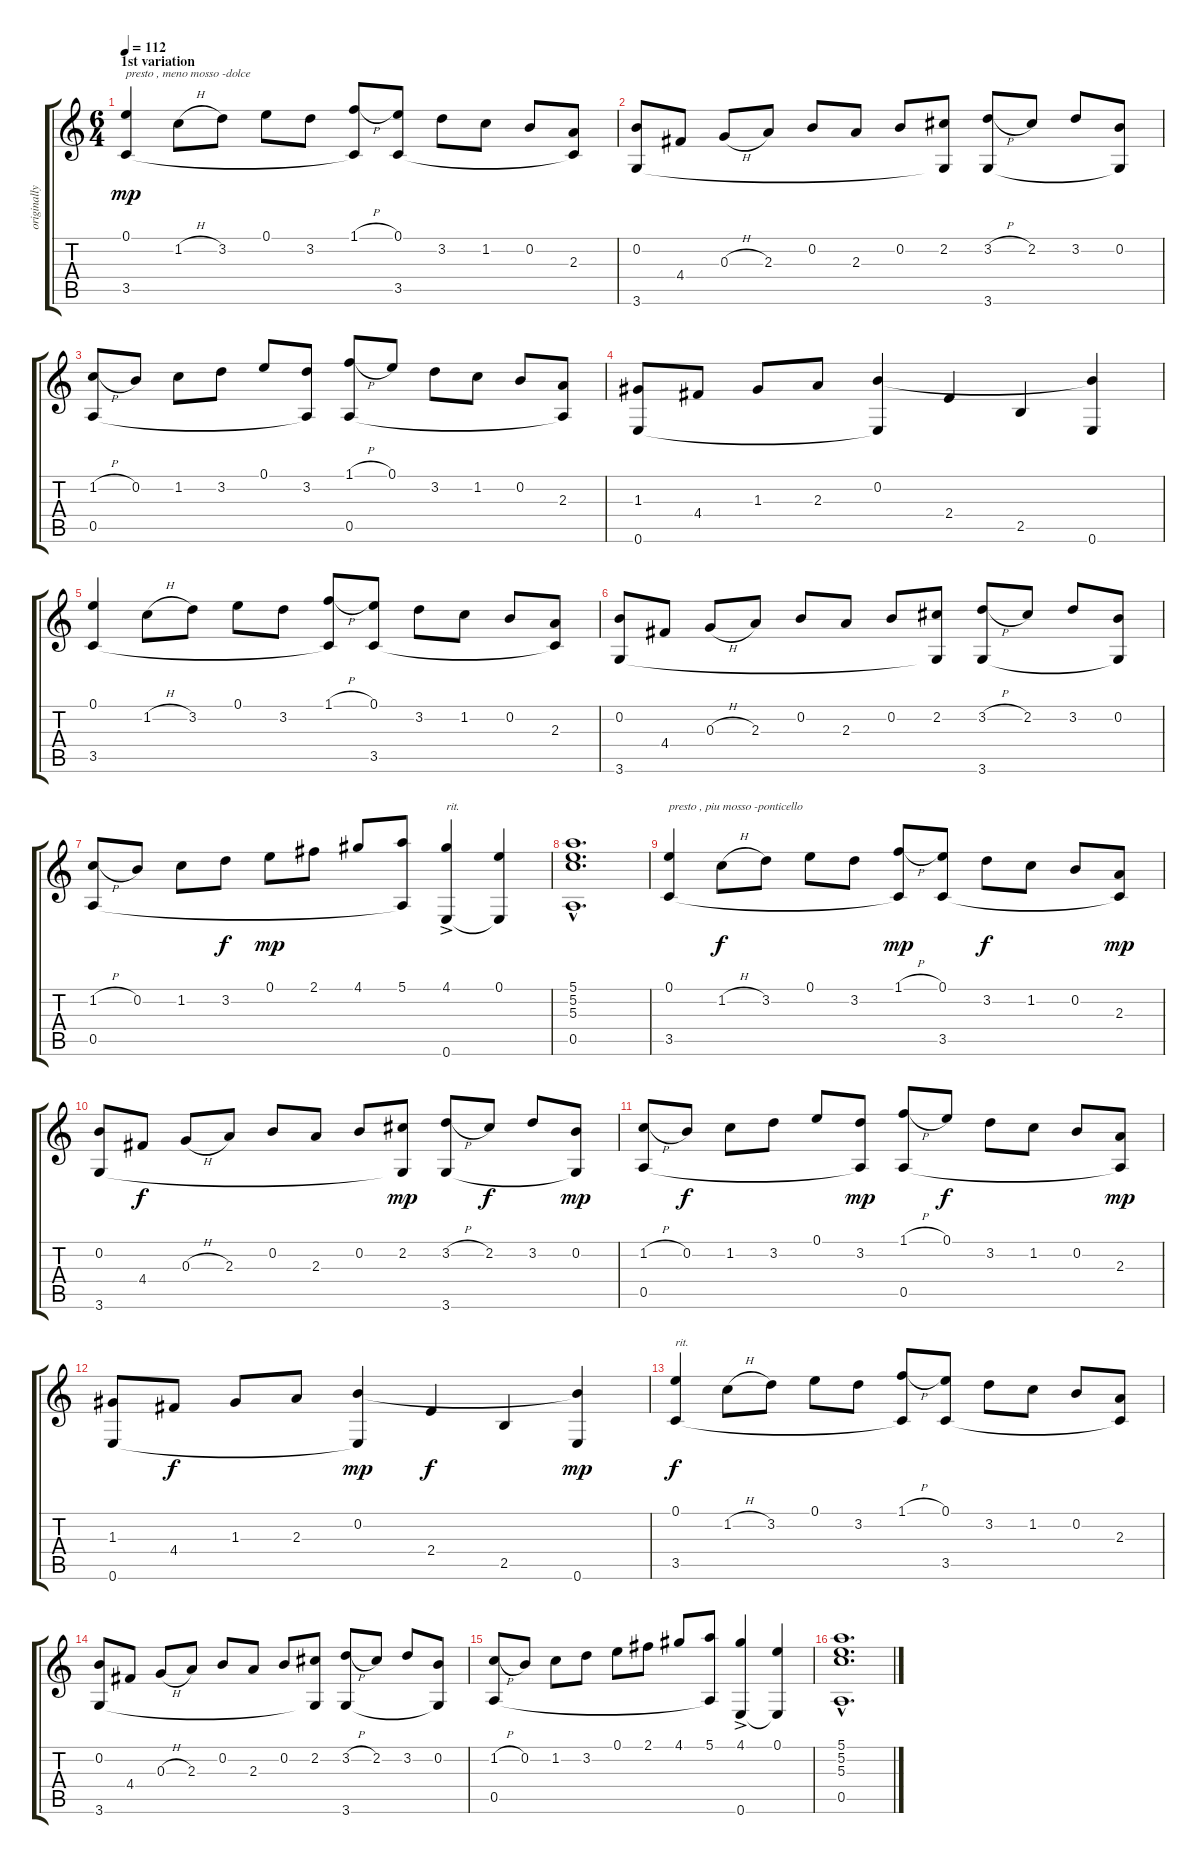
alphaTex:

\track ("originally for vihuela" "originally") {instrument acousticguitarnylon}
\staff {score tabs}
\tuning (E4 B3 G3 D3 A2 E2) {hide}
\ts (6 4)
\section ("" "1st variation")
\tempo 112
\clef g2
\ks c
(0.1 3.5).4{txt "presto , meno mosso -dolce" dy mp} 1.2{h}.8 3.2.8 0.1.8 3.2.8 (1.1{h} 3.5{t}).8 (0.1 3.5).8 3.2.8 1.2.8 0.2.8 (2.3 3.5{t}).8 |
(0.2 3.6).8 4.4.8 0.3{h}.8 2.3.8 0.2.8 2.3.8 0.2.8 (2.2 3.6{t}).8 (3.2{h} 3.6).8 2.2.8 3.2.8 (0.2 3.6{t}).8 |
(1.2{h} 0.5).8 0.2.8 1.2.8 3.2.8 0.1.8 (3.2 0.5{t}).8 (1.1{h} 0.5).8 0.1.8 3.2.8 1.2.8 0.2.8 (2.3 0.5{t}).8 |
(1.3 0.6).8 4.4.8 1.3.8 2.3.8 (0.2 0.6{t}).4 2.4.4 2.5.4 (0.2{t} 0.6).4 |
(0.1 3.5).4 1.2{h}.8 3.2.8 0.1.8 3.2.8 (1.1{h} 3.5{t}).8 (0.1 3.5).8 3.2.8 1.2.8 0.2.8 (2.3 3.5{t}).8 |
(0.2 3.6).8 4.4.8 0.3{h}.8 2.3.8 0.2.8 2.3.8 0.2.8 (2.2 3.6{t}).8 (3.2{h} 3.6).8 2.2.8 3.2.8 (0.2 3.6{t}).8 |
(1.2{h} 0.5).8 0.2.8 1.2.8 3.2.8{dy f} 0.1.8{dy mp} 2.1.8 4.1.8 (5.1 0.5{t}).8 (4.1{ac} 0.6{ac}).4{txt "rit."} (0.1 0.6{t}).4 |
(5.1{hac} 5.2{hac} 5.3{hac} 0.5{hac}).1{d} |
(0.1 3.5).4{txt "presto , piu mosso -ponticello"} 1.2{h}.8{dy f} 3.2.8 0.1.8 3.2.8 (1.1{h} 3.5{t}).8{dy mp} (0.1 3.5).8 3.2.8{dy f} 1.2.8 0.2.8 (2.3 3.5{t}).8{dy mp} |
(0.2 3.6).8 4.4.8{dy f} 0.3{h}.8 2.3.8 0.2.8 2.3.8 0.2.8 (2.2 3.6{t}).8{dy mp} (3.2{h} 3.6).8 2.2.8{dy f} 3.2.8 (0.2 3.6{t}).8{dy mp} |
(1.2{h} 0.5).8 0.2.8{dy f} 1.2.8 3.2.8 0.1.8 (3.2 0.5{t}).8{dy mp} (1.1{h} 0.5).8 0.1.8{dy f} 3.2.8 1.2.8 0.2.8 (2.3 0.5{t}).8{dy mp} |
(1.3 0.6).8 4.4.8{dy f} 1.3.8 2.3.8 (0.2 0.6{t}).4{dy mp} 2.4.4{dy f} 2.5.4 (0.2{t} 0.6).4{dy mp} |
(0.1 3.5).4{txt "rit." dy f} 1.2{h}.8 3.2.8 0.1.8 3.2.8 (1.1{h} 3.5{t}).8 (0.1 3.5).8 3.2.8 1.2.8 0.2.8 (2.3 3.5{t}).8 |
(0.2 3.6).8 4.4.8 0.3{h}.8 2.3.8 0.2.8 2.3.8 0.2.8 (2.2 3.6{t}).8 (3.2{h} 3.6).8 2.2.8 3.2.8 (0.2 3.6{t}).8 |
(1.2{h} 0.5).8 0.2.8 1.2.8 3.2.8 0.1.8 2.1.8 4.1.8 (5.1 0.5{t}).8 (4.1{ac} 0.6{ac}).4 (0.1 0.6{t}).4 |
(5.1{hac} 5.2{hac} 5.3{hac} 0.5{hac}).1{d}
